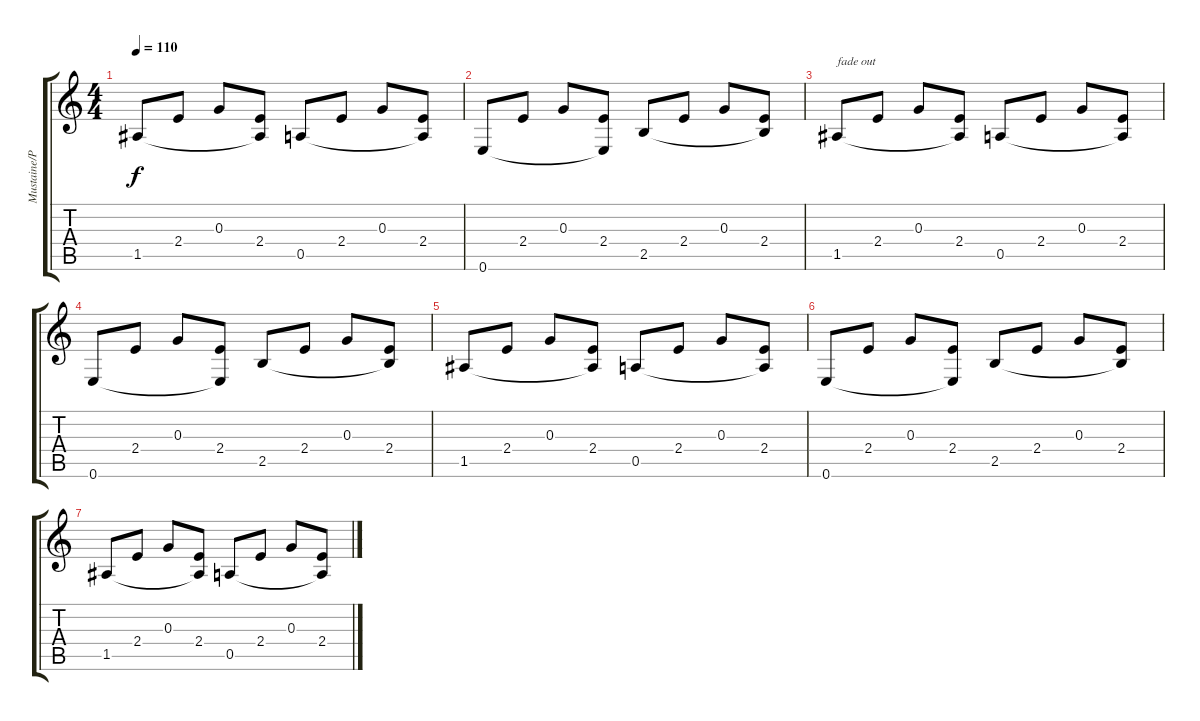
\track ("Mustaine/Pitrelli" "Mustaine/P") {instrument acousticguitarsteel}
\staff {score tabs}
\tuning (E4 B3 G3 D3 A2 E2) {hide}
\ts (4 4)
\tempo 110
\clef g2
\ks c
1.5.8{dy f} 2.4.8 0.3.8 (2.4 1.5{t}).8 0.5.8 2.4.8 0.3.8 (2.4 0.5{t}).8 |
0.6.8 2.4.8 0.3.8 (2.4 0.6{t}).8 2.5.8 2.4.8 0.3.8 (2.4 2.5{t}).8 |
1.5.8{txt "fade out" volume 8} 2.4.8 0.3.8 (2.4 1.5{t}).8 0.5.8 2.4.8 0.3.8 (2.4 0.5{t}).8 |
0.6.8{volume 6} 2.4.8 0.3.8 (2.4 0.6{t}).8 2.5.8 2.4.8 0.3.8 (2.4 2.5{t}).8 |
1.5.8{volume 4} 2.4.8 0.3.8 (2.4 1.5{t}).8 0.5.8 2.4.8 0.3.8 (2.4 0.5{t}).8 |
0.6.8{volume 2} 2.4.8 0.3.8 (2.4 0.6{t}).8 2.5.8 2.4.8 0.3.8 (2.4 2.5{t}).8 |
1.5.8{volume 0} 2.4.8 0.3.8 (2.4 1.5{t}).8 0.5.8 2.4.8 0.3.8 (2.4 0.5{t}).8
